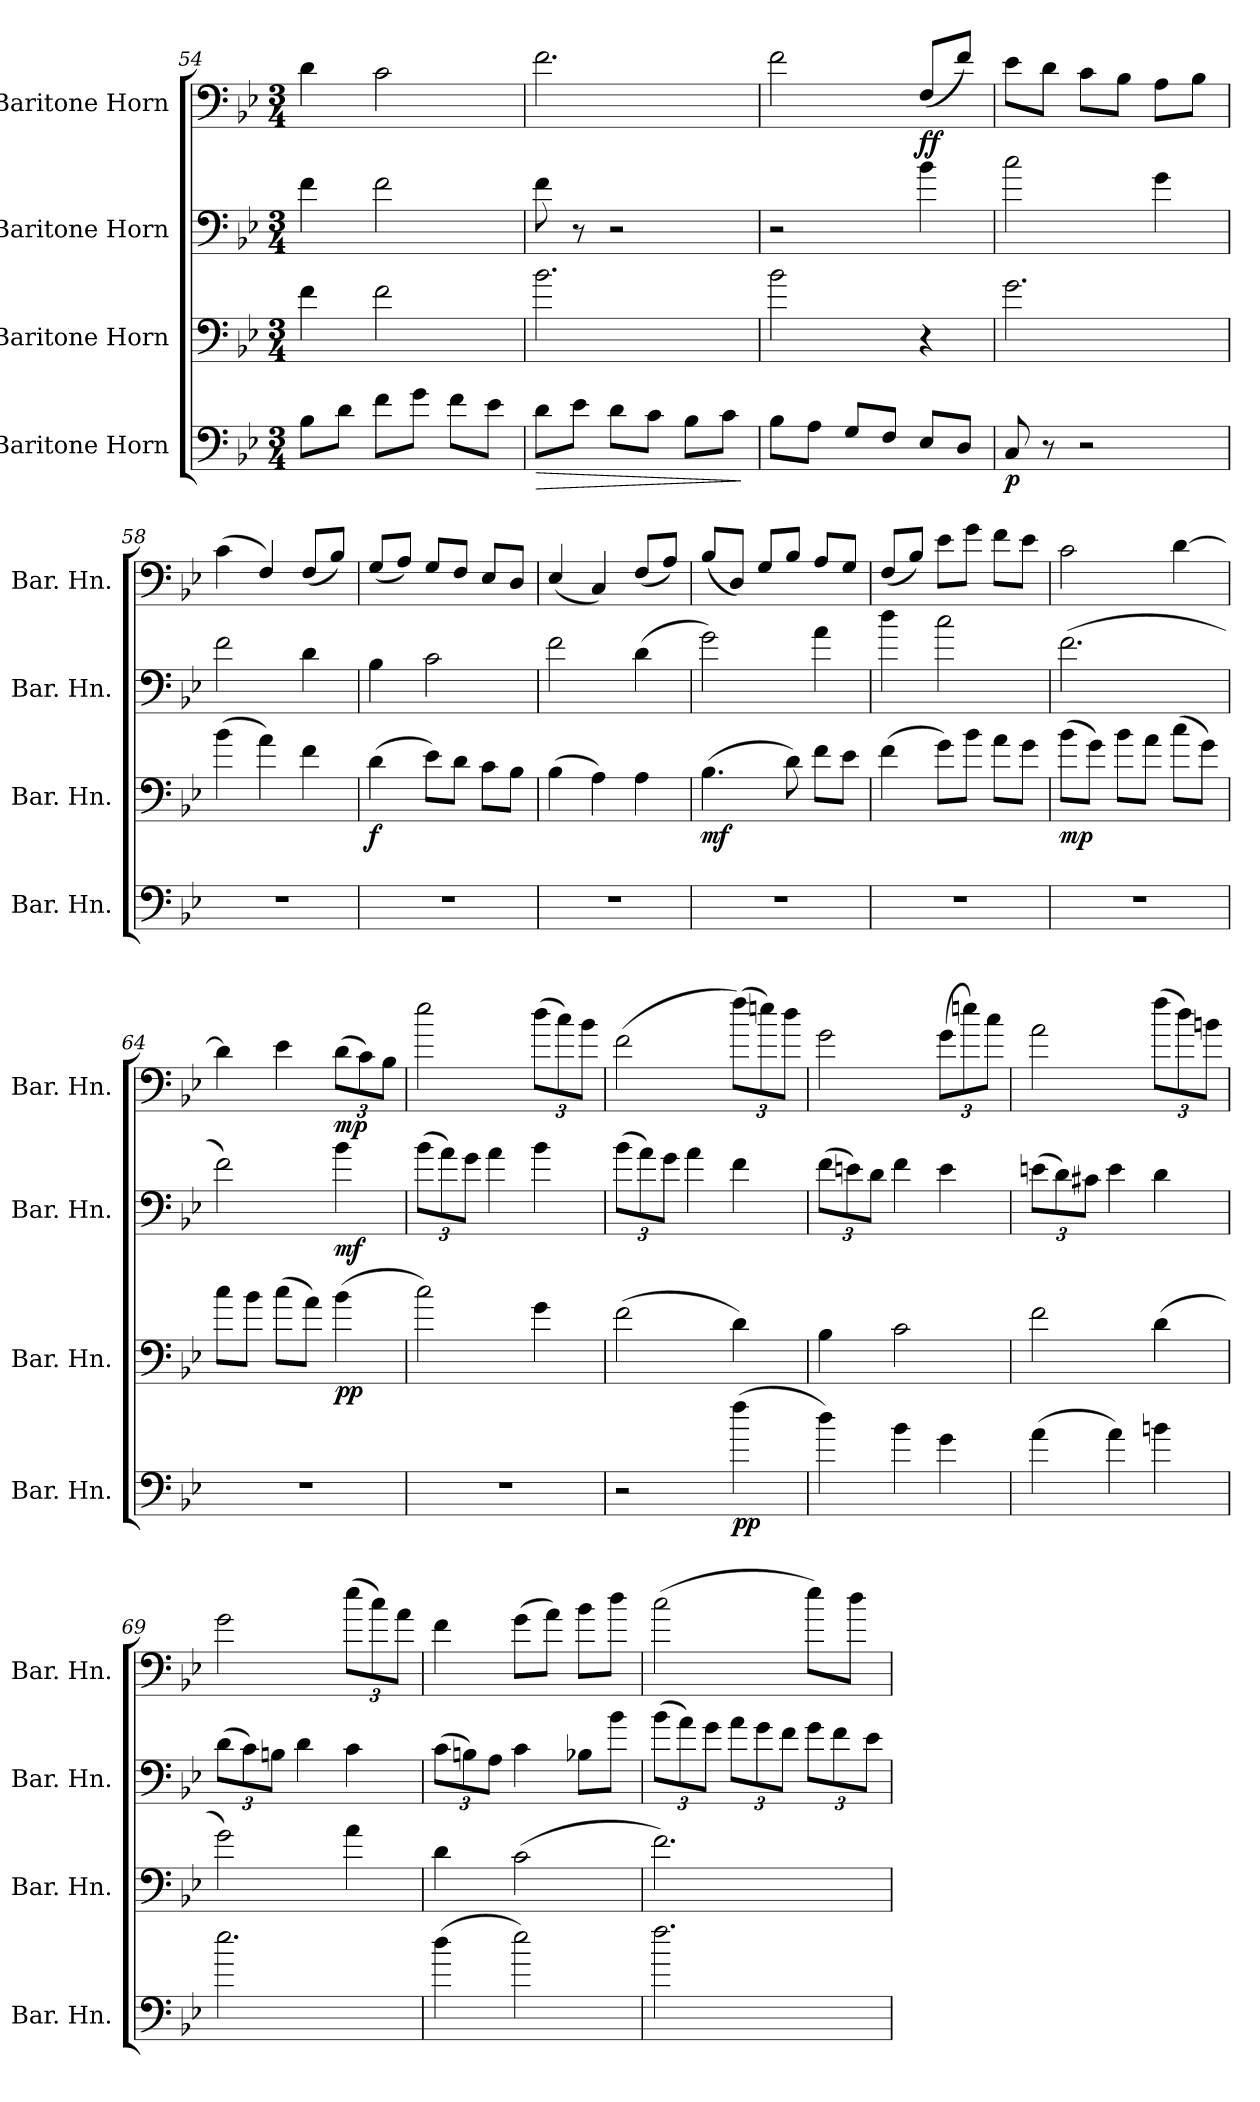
**kern	**dynam	**kern	**dynam	**kern	**dynam	**kern	**dynam
*part4	*part4	*part3	*part3	*part2	*part2	*part1	*part1
*staff4	*staff4	*staff3	*staff3	*staff2	*staff2	*staff1	*staff1
*I"Baritone Horn	*	*I"Baritone Horn	*	*I"Baritone Horn	*	*I"Baritone Horn	*
*I'Bar. Hn.	*	*I'Bar. Hn.	*	*I'Bar. Hn.	*	*I'Bar. Hn.	*
*clefF4	*	*clefF4	*	*clefF4	*	*clefF4	*
*ITrd4c7	*	*ITrd4c7	*	*ITrd4c7	*	*ITrd4c7	*
*k[b-e-a-]	*	*k[b-e-a-]	*	*k[b-e-a-]	*	*k[b-e-a-]	*
*E-:	*	*E-:	*	*E-:	*	*E-:	*
*M3/4	*	*M3/4	*	*M3/4	*	*M3/4	*
=54	=54	=54	=54	=54	=54	=54	=54
8E-\L	.	4B-\	.	4B-\	.	4G\	.
8G\J	.	.	.	.	.	.	.
8B-\L	.	2B-\	.	2B-\	.	2F\	.
8c\J	.	.	.	.	.	.	.
8B-\L	.	.	.	.	.	.	.
8A-\J	.	.	.	.	.	.	.
=55	=55	=55	=55	=55	=55	=55	=55
!	!LO:HP:b	!	!	!	!	!	!
8G\L	>	2.e-\	.	8B-\	.	2.B-\	.
8A-\J	.	.	.	8r	.	.	.
8G\L	.	.	.	2r	.	.	.
8F\J	.	.	.	.	.	.	.
8E-\L	.	.	.	.	.	.	.
8F\J	.	.	.	.	.	.	.
.	]	.	.	.	.	.	.
=56	=56	=56	=56	=56	=56	=56	=56
8E-\L	.	2e-\	.	2r	.	2B-\	.
8D\J	.	.	.	.	.	.	.
8C/L	.	.	.	.	.	.	.
8BB-/J	.	.	.	.	.	.	.
!	!	!	!	!	!	!	!LO:DY:b
8AA-/L	.	4r	.	4e-\	.	(8BB-/L	ff
8GG/J	.	.	.	.	.	8B-/J)	.
=57	=57	=57	=57	=57	=57	=57	=57
!	!LO:DY:b	!	!	!	!	!	!
8FF/	p	2.c\	.	2f\	.	8A-\L	.
8r	.	.	.	.	.	8G\J	.
2r	.	.	.	.	.	8F\L	.
.	.	.	.	.	.	8E-\J	.
.	.	.	.	4c\	.	8D\L	.
.	.	.	.	.	.	8E-\J	.
=58	=58	=58	=58	=58	=58	=58	=58
2.r	.	(4e-\	.	2B-\	.	(4F\	.
.	.	4d\)	.	.	.	4BB-/)	.
.	.	4B-\	.	4G\	.	(8BB-/L	.
.	.	.	.	.	.	8E-/J)	.
!!LO:LB:g=z
=59	=59	=59	=59	=59	=59	=59	=59
!	!	!	!LO:DY:b	!	!	!	!
2.r	.	(4G\	f	4E-\	.	(8C/L	.
.	.	.	.	.	.	8D/J)	.
.	.	8A-\L)	.	2F\	.	8C/L	.
.	.	8G\J	.	.	.	8BB-/J	.
.	.	8F\L	.	.	.	8AA-/L	.
.	.	8E-\J	.	.	.	8GG/J	.
=60	=60	=60	=60	=60	=60	=60	=60
2.r	.	(4E-\	.	2B-\	.	(4AA-/	.
.	.	4D\)	.	.	.	4FF/)	.
.	.	4D\	.	(4G\	.	(8BB-/L	.
.	.	.	.	.	.	8D/J)	.
=61	=61	=61	=61	=61	=61	=61	=61
!	!	!	!LO:DY:b	!	!	!	!
2.r	.	(4.E-\	mf	2c\)	.	(8E-/L	.
.	.	.	.	.	.	8GG/J)	.
.	.	.	.	.	.	8C/L	.
.	.	8G\)	.	.	.	8E-/J	.
.	.	8B-\L	.	4d\	.	8D/L	.
.	.	8A-\J	.	.	.	8C/J	.
=62	=62	=62	=62	=62	=62	=62	=62
2.r	.	(4B-\	.	4g\	.	(8BB-/L	.
.	.	.	.	.	.	8E-/J)	.
.	.	8c\L)	.	2f\	.	8A-\L	.
.	.	8e-\J	.	.	.	8c\J	.
.	.	8d\L	.	.	.	8B-\L	.
.	.	8c\J	.	.	.	8A-\J	.
=63	=63	=63	=63	=63	=63	=63	=63
!	!	!	!LO:DY:b	!	!	!	!
2.r	.	(8e-\L	mp	(2.B-\	.	2F\	.
.	.	8c\J)	.	.	.	.	.
.	.	8e-\L	.	.	.	.	.
.	.	8d\J	.	.	.	.	.
.	.	(8f\L	.	.	.	[4G\	.
.	.	8c\J)	.	.	.	.	.
=64	=64	=64	=64	=64	=64	=64	=64
2.r	.	8f\L	.	2B-\)	.	4G\]	.
.	.	8e-\J	.	.	.	.	.
.	.	(8f\L	.	.	.	4A-\	.
.	.	8d\J)	.	.	.	.	.
*	*	*	*	*	*	*Xbrackettup	*
!	!	!	!LO:DY:b	!	!LO:DY:b	!	!LO:DY:b
.	.	(4e-\	pp	4e-\	mf	(12G\L	mp
.	.	.	.	.	.	12F\)	.
.	.	.	.	.	.	12E-\J	.
!!LO:PB:g=z
=65	=65	=65	=65	=65	=65	=65	=65
*	*	*	*	*Xbrackettup	*	*	*
2.r	.	2f\)	.	(12e-\L	.	2a-\	.
.	.	.	.	12d\)	.	.	.
.	.	.	.	12c\J	.	.	.
.	.	.	.	4d\	.	.	.
.	.	4c\	.	4e-\	.	(12g\L	.
.	.	.	.	.	.	12f\)	.
.	.	.	.	.	.	12e-\J	.
=66	=66	=66	=66	=66	=66	=66	=66
2r	.	(2B-\	.	(12e-\L	.	(2B-\	.
.	.	.	.	12d\)	.	.	.
.	.	.	.	12c\J	.	.	.
.	.	.	.	4d\	.	.	.
!	!LO:DY:b	!	!	!	!	!	!
(4b-\	pp	4G\)	.	4B-\	.	(12b-\L)	.
.	.	.	.	.	.	12an\)	.
.	.	.	.	.	.	12g\J	.
=67	=67	=67	=67	=67	=67	=67	=67
4g\)	.	4E-\	.	(12B-\L	.	2c\	.
.	.	.	.	12An\)	.	.	.
.	.	.	.	12G\J	.	.	.
4e-\	.	2F\	.	4B-\	.	.	.
4c\	.	.	.	4A\	.	(12c\L	.
.	.	.	.	.	.	12an\)	.
.	.	.	.	.	.	12f\J	.
=68	=68	=68	=68	=68	=68	=68	=68
(4d\	.	2B-\	.	(12An\L	.	2d\	.
.	.	.	.	12G\)	.	.	.
.	.	.	.	12F#X\J	.	.	.
4d\)	.	.	.	4A\	.	.	.
4en\	.	(4G\	.	4G\	.	(12b-\L	.
.	.	.	.	.	.	12g\)	.
.	.	.	.	.	.	12en\J	.
!!LO:LB:g=z
=69	=69	=69	=69	=69	=69	=69	=69
2.a-\	.	2c\)	.	(12G\L	.	2c\	.
.	.	.	.	12F\)	.	.	.
.	.	.	.	12En\J	.	.	.
.	.	.	.	4G\	.	.	.
.	.	4d\	.	4F\	.	(12a-\L	.
.	.	.	.	.	.	12f\)	.
.	.	.	.	.	.	12d\J	.
=70	=70	=70	=70	=70	=70	=70	=70
(4g\	.	4G\	.	(12F\L	.	4B-\	.
.	.	.	.	12En\)	.	.	.
.	.	.	.	12D\J	.	.	.
2a-\)	.	(2F\	.	4F\	.	(8c\L	.
.	.	.	.	.	.	8d\J)	.
.	.	.	.	8E-X\L	.	8e-\L	.
.	.	.	.	8e-\J	.	8g\J	.
=71	=71	=71	=71	=71	=71	=71	=71
2.b-\	.	2.B-\)	.	(12e-\L	.	(2f\	.
.	.	.	.	12d\)	.	.	.
.	.	.	.	12c\J	.	.	.
.	.	.	.	12d\L	.	.	.
.	.	.	.	12c\	.	.	.
.	.	.	.	12B-\J	.	.	.
.	.	.	.	12c\L	.	8a-\L)	.
.	.	.	.	12B-\	.	.	.
.	.	.	.	.	.	8g\J	.
.	.	.	.	12A-\J	.	.	.
=	=	=	=	=	=	=	=
*-	*-	*-	*-	*-	*-	*-	*-
